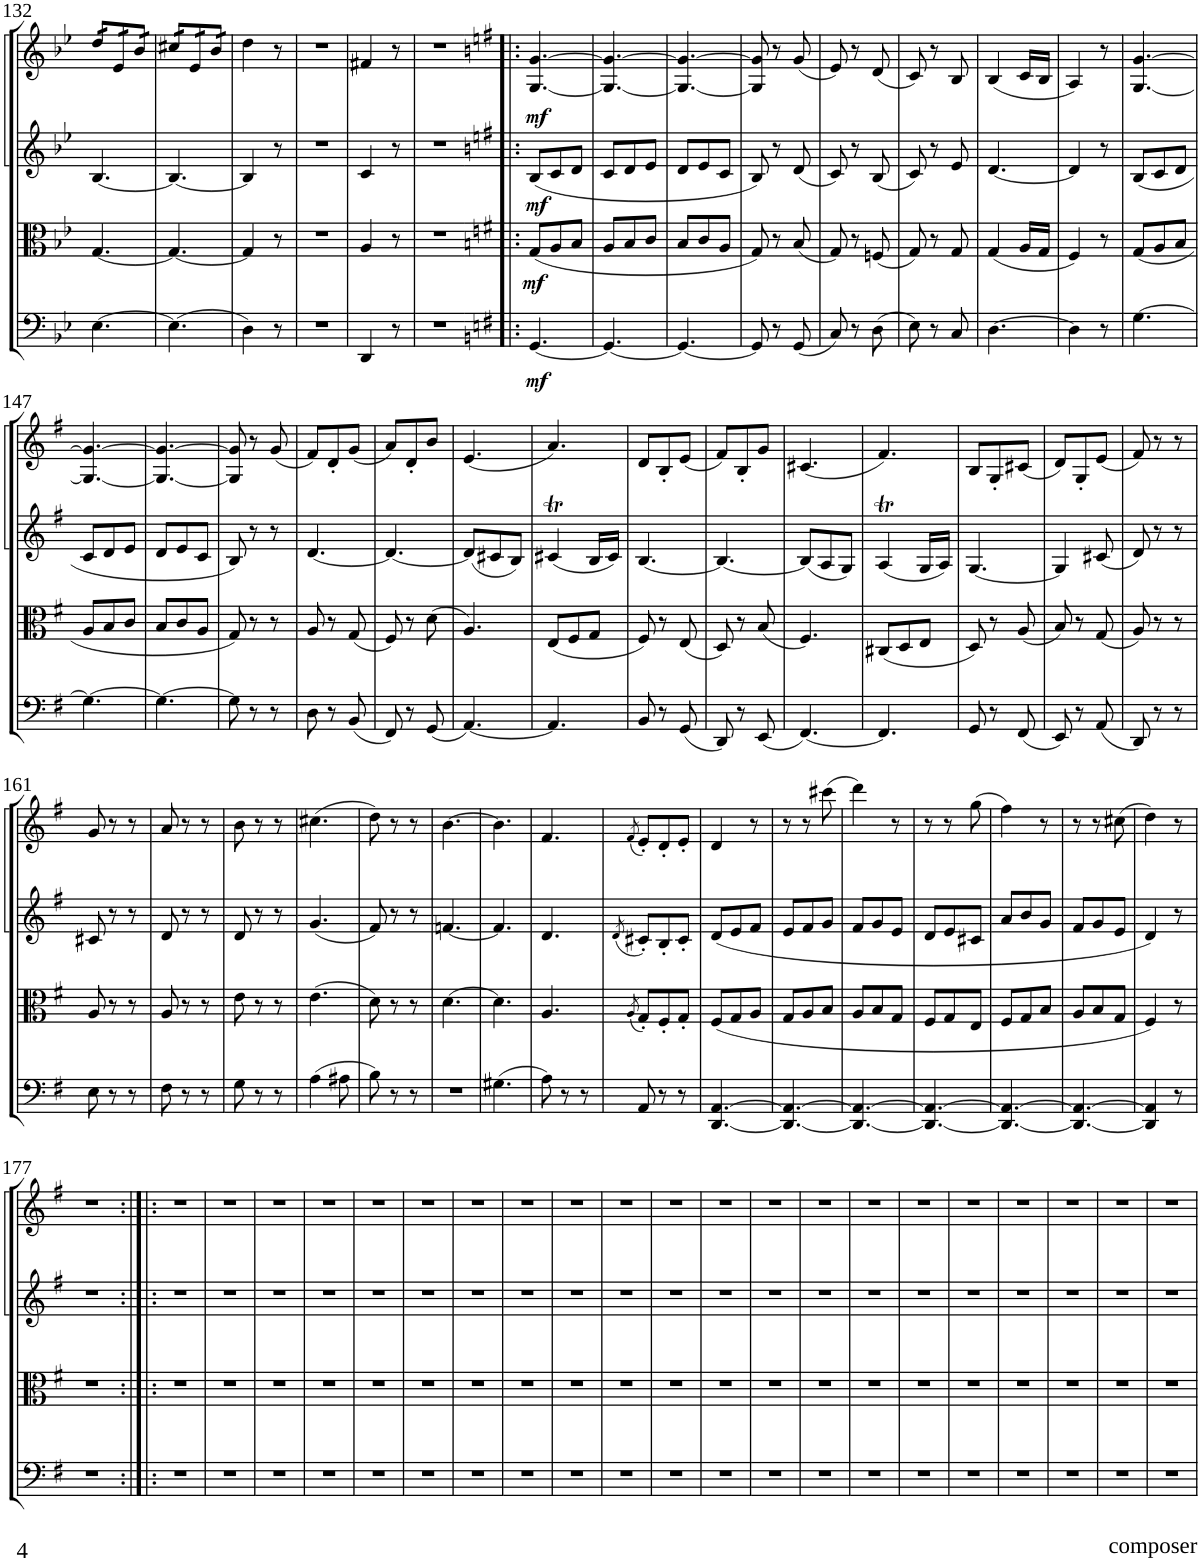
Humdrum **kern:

**kern	**dynam	**kern	**dynam	**kern	**dynam	**kern	**dynam
*part4	*part4	*part3	*part3	*part2	*part2	*part1	*part1
*staff4	*staff4	*staff3	*staff3	*staff2	*staff2	*staff1	*staff1
*I"Cello	*	*I"Viola	*	*I"Violin II	*	*I"Violin I	*
*	*	*I'Vla	*	*I'Vln	*	*I'Vln	*
!!LO:PB:g=z
*clefF4	*	*clefC3	*	*clefG2	*	*clefG2	*
*k[b-e-]	*	*k[b-e-]	*	*k[b-e-]	*	*k[b-e-]	*
*M3/8	*	*M3/8	*	*M3/8	*	*M3/8	*
=132	=132	=132	=132	=132	=132	=132	=132
*	*	*	*	*	*	*tremolo	*
[4.E-\	.	[4.G/	.	[4.B-/	.	16dd/LL	.
.	.	.	.	.	.	16dd/	.
.	.	.	.	.	.	16e-/	.
.	.	.	.	.	.	16e-/	.
.	.	.	.	.	.	16b-/	.
.	.	.	.	.	.	16b-/JJ	.
=133	=133	=133	=133	=133	=133	=133	=133
(4.E-\]	.	4.G/_	.	4.B-/_	.	16cc#X/LL	.
.	.	.	.	.	.	16cc#X/	.
.	.	.	.	.	.	16e-/	.
.	.	.	.	.	.	16e-/	.
.	.	.	.	.	.	16b-/	.
.	.	.	.	.	.	16b-/JJ	.
*	*	*	*	*	*	*Xtremolo	*
=134	=134	=134	=134	=134	=134	=134	=134
4D\)	.	4G/]	.	4B-/]	.	4dd\	.
8r	.	8r	.	8r	.	8r	.
=135	=135	=135	=135	=135	=135	=135	=135
4.r	.	4.r	.	4.r	.	4.r	.
=136	=136	=136	=136	=136	=136	=136	=136
4DD/	.	4A/	.	4c/	.	4f#X/	.
8r	.	8r	.	8r	.	8r	.
=137	=137	=137	=137	=137	=137	=137	=137
4.r	.	4.r	.	4.r	.	4.r	.
=138!|:	=138!|:	=138!|:	=138!|:	=138!|:	=138!|:	=138!|:	=138!|:
*k[f#]	*	*k[f#]	*	*k[f#]	*	*k[f#]	*
!	!LO:DY:b	!	!LO:DY:b	!	!LO:DY:b	!	!LO:DY:b
[4.GG/	mf	(8G/L	mf	(8B/L	mf	[4.G/ [4.g/	mf
.	.	8A/	.	8c/	.	.	.
.	.	8B/J	.	8d/J	.	.	.
=139	=139	=139	=139	=139	=139	=139	=139
4.GG/_	.	8A/L	.	8c/L	.	4.G/_ 4.g/_	.
.	.	8B/	.	8d/	.	.	.
.	.	8c/J	.	8e/J	.	.	.
=140	=140	=140	=140	=140	=140	=140	=140
4.GG/_	.	8B/L	.	8d/L	.	4.G/_ 4.g/_	.
.	.	8c/	.	8e/	.	.	.
.	.	8A/J	.	8c/J	.	.	.
=141	=141	=141	=141	=141	=141	=141	=141
8GG/]	.	8G/)	.	8B/)	.	8G/] 8g/]	.
8r	.	8r	.	8r	.	8r	.
(8GG/	.	(8B/	.	(8d/	.	(8g/	.
=142	=142	=142	=142	=142	=142	=142	=142
8C/)	.	8G/)	.	8c/)	.	8e/)	.
8r	.	8r	.	8r	.	8r	.
(8D\	.	(8Fn/	.	(8B/	.	(8d/	.
=143	=143	=143	=143	=143	=143	=143	=143
8E\)	.	8G/)	.	8c/)	.	8c/)	.
8r	.	8r	.	8r	.	8r	.
8C/	.	8G/	.	8e/	.	8B/	.
=144	=144	=144	=144	=144	=144	=144	=144
[4.D\	.	(4G/	.	[4.d/	.	(4B/	.
.	.	16A/LL	.	.	.	16c/LL	.
.	.	16G/JJ	.	.	.	16B/JJ	.
=145	=145	=145	=145	=145	=145	=145	=145
4D\]	.	4F#/)	.	4d/]	.	4A/)	.
8r	.	8r	.	8r	.	8r	.
=146	=146	=146	=146	=146	=146	=146	=146
[4.G\	.	(8G/L	.	(8B/L	.	[4.G/ [4.g/	.
.	.	8A/	.	8c/	.	.	.
.	.	8B/J	.	8d/J	.	.	.
!!LO:LB:g=z
=147	=147	=147	=147	=147	=147	=147	=147
4.G\_	.	8A/L	.	8c/L	.	4.G/_ 4.g/_	.
.	.	8B/	.	8d/	.	.	.
.	.	8c/J	.	8e/J	.	.	.
=148	=148	=148	=148	=148	=148	=148	=148
4.G\_	.	8B/L	.	8d/L	.	4.G/_ 4.g/_	.
.	.	8c/	.	8e/	.	.	.
.	.	8A/J	.	8c/J	.	.	.
=149	=149	=149	=149	=149	=149	=149	=149
8G\]	.	8G/)	.	8B/)	.	8G/] 8g/]	.
8r	.	8r	.	8r	.	8r	.
8r	.	8r	.	8r	.	(8g/	.
=150	=150	=150	=150	=150	=150	=150	=150
8D\	.	8A/	.	[4.d/	.	8f#'~/L)	.
8r	.	8r	.	.	.	8d'/	.
(8BB/	.	(8G/	.	.	.	(8g/J	.
=151	=151	=151	=151	=151	=151	=151	=151
8FF#/)	.	8F#/)	.	4.d/_	.	8a'~/L)	.
8r	.	8r	.	.	.	8d'/	.
(8GG/	.	(8d\	.	.	.	8b'~/J	.
=152	=152	=152	=152	=152	=152	=152	=152
[4.AA/)	.	4.A/)	.	(8d/L]	.	(4.e/	.
.	.	.	.	8c#X/	.	.	.
.	.	.	.	8B/J)	.	.	.
=153	=153	=153	=153	=153	=153	=153	=153
4.AA/]	.	(8E/L	.	(4c#Xt/	.	4.a/)	.
.	.	8F#/	.	.	.	.	.
.	.	8G/J	.	16B/LL	.	.	.
.	.	.	.	16c#/JJ)	.	.	.
=154	=154	=154	=154	=154	=154	=154	=154
8BB/	.	8F#/)	.	[4.B/	.	8d'~/L	.
8r	.	8r	.	.	.	8B'/	.
(8GG/	.	(8E/	.	.	.	(8e/J	.
=155	=155	=155	=155	=155	=155	=155	=155
8DD/)	.	8D/)	.	4.B/_	.	8f#/L)	.
8r	.	8r	.	.	.	8B'/	.
(8EE/	.	(8B/	.	.	.	8g'~/J	.
=156	=156	=156	=156	=156	=156	=156	=156
[4.FF#/)	.	4.F#/)	.	(8B/L]	.	(4.c#X/	.
.	.	.	.	8A/	.	.	.
.	.	.	.	8G/J)	.	.	.
=157	=157	=157	=157	=157	=157	=157	=157
4.FF#/]	.	(8C#X/L	.	(4AT/	.	4.f#/)	.
.	.	8D/	.	.	.	.	.
.	.	8E/J	.	16G/LL	.	.	.
.	.	.	.	16A/JJ)	.	.	.
=158	=158	=158	=158	=158	=158	=158	=158
8GG/	.	8D/)	.	[4.G/	.	8B'~/L	.
8r	.	8r	.	.	.	8G'/	.
(8FF#/	.	(8A/	.	.	.	(8c#X/J	.
=159	=159	=159	=159	=159	=159	=159	=159
8EE/)	.	8B/)	.	4G/]	.	8d'~/L)	.
8r	.	8r	.	.	.	8G'/	.
(8AA/	.	(8G/	.	(8c#X/	.	(8e/J	.
=160	=160	=160	=160	=160	=160	=160	=160
8DD/)	.	8A/)	.	8d/)	.	8f#/)	.
8r	.	8r	.	8r	.	8r	.
8r	.	8r	.	8r	.	8r	.
!!LO:LB:g=z
=161	=161	=161	=161	=161	=161	=161	=161
8E\	.	8A/	.	8c#X/	.	8g/	.
8r	.	8r	.	8r	.	8r	.
8r	.	8r	.	8r	.	8r	.
=162	=162	=162	=162	=162	=162	=162	=162
8F#\	.	8A/	.	8d/	.	8a/	.
8r	.	8r	.	8r	.	8r	.
8r	.	8r	.	8r	.	8r	.
=163	=163	=163	=163	=163	=163	=163	=163
8G\	.	8e\	.	8d/	.	8b\	.
8r	.	8r	.	8r	.	8r	.
8r	.	8r	.	8r	.	8r	.
=164	=164	=164	=164	=164	=164	=164	=164
(4A\	.	(4.e\	.	(4.g/	.	(4.cc#X\	.
8A#X\	.	.	.	.	.	.	.
=165	=165	=165	=165	=165	=165	=165	=165
8B\)	.	8d\)	.	8f#/)	.	8dd\)	.
8r	.	8r	.	8r	.	8r	.
8r	.	8r	.	8r	.	8r	.
=166	=166	=166	=166	=166	=166	=166	=166
4.r	.	[4.d\	.	[4.fn/	.	[4.b\	.
=167	=167	=167	=167	=167	=167	=167	=167
(4.G#X\	.	4.d\]	.	4.f/]	.	4.b\]	.
=168	=168	=168	=168	=168	=168	=168	=168
8A\)	.	4.A/	.	4.d/	.	4.f#/	.
8r	.	.	.	.	.	.	.
8r	.	.	.	.	.	.	.
=169	=169	=169	=169	=169	=169	=169	=169
.	.	(8qA/	.	(8qd/	.	(8qf#/	.
8AA/	.	8G'/L)	.	8c#X'/L)	.	8e'/L)	.
8r	.	8F#'/	.	8B'/	.	8d'/	.
8r	.	8G'/J	.	8c#'/J	.	8e'/J	.
=170	=170	=170	=170	=170	=170	=170	=170
[4.DD/ [4.AA/	.	(8F#/L	.	(8d/L	.	4d/	.
.	.	8G/	.	8e/	.	.	.
.	.	8A/J	.	8f#/J	.	8r	.
=171	=171	=171	=171	=171	=171	=171	=171
4.DD/_ 4.AA/_	.	8G/L	.	8e/L	.	8r	.
.	.	8A/	.	8f#/	.	8r	.
.	.	8B/J	.	8g/J	.	(8ccc#X\	.
=172	=172	=172	=172	=172	=172	=172	=172
4.DD/_ 4.AA/_	.	8A/L	.	8f#/L	.	4ddd\)	.
.	.	8B/	.	8g/	.	.	.
.	.	8G/J	.	8e/J	.	8r	.
=173	=173	=173	=173	=173	=173	=173	=173
4.DD/_ 4.AA/_	.	8F#/L	.	8d/L	.	8r	.
.	.	8G/	.	8e/	.	8r	.
.	.	8E/J	.	8c#X/J	.	(8gg\	.
=174	=174	=174	=174	=174	=174	=174	=174
4.DD/_ 4.AA/_	.	8F#/L	.	8a/L	.	4ff#\)	.
.	.	8G/	.	8b/	.	.	.
.	.	8B/J	.	8g/J	.	8r	.
=175	=175	=175	=175	=175	=175	=175	=175
4.DD/_ 4.AA/_	.	8A/L	.	8f#/L	.	8r	.
.	.	8B/	.	8g/	.	8r	.
.	.	8G/J	.	8e/J	.	(8cc#X\	.
=176	=176	=176	=176	=176	=176	=176	=176
4DD/] 4AA/]	.	4F#/)	.	4d/)	.	4dd\)	.
8r	.	8r	.	8r	.	8r	.
!!LO:LB:g=z
=177	=177	=177	=177	=177	=177	=177	=177
4.r	.	4.r	.	4.r	.	4.r	.
=178:|!|:	=178:|!|:	=178:|!|:	=178:|!|:	=178:|!|:	=178:|!|:	=178:|!|:	=178:|!|:
4.r	.	4.r	.	4.r	.	4.r	.
=179	=179	=179	=179	=179	=179	=179	=179
4.r	.	4.r	.	4.r	.	4.r	.
=180	=180	=180	=180	=180	=180	=180	=180
4.r	.	4.r	.	4.r	.	4.r	.
=181	=181	=181	=181	=181	=181	=181	=181
4.r	.	4.r	.	4.r	.	4.r	.
=182	=182	=182	=182	=182	=182	=182	=182
4.r	.	4.r	.	4.r	.	4.r	.
=183	=183	=183	=183	=183	=183	=183	=183
4.r	.	4.r	.	4.r	.	4.r	.
=184	=184	=184	=184	=184	=184	=184	=184
4.r	.	4.r	.	4.r	.	4.r	.
=185	=185	=185	=185	=185	=185	=185	=185
4.r	.	4.r	.	4.r	.	4.r	.
=186	=186	=186	=186	=186	=186	=186	=186
4.r	.	4.r	.	4.r	.	4.r	.
=187	=187	=187	=187	=187	=187	=187	=187
4.r	.	4.r	.	4.r	.	4.r	.
=188	=188	=188	=188	=188	=188	=188	=188
4.r	.	4.r	.	4.r	.	4.r	.
=189	=189	=189	=189	=189	=189	=189	=189
4.r	.	4.r	.	4.r	.	4.r	.
=190	=190	=190	=190	=190	=190	=190	=190
4.r	.	4.r	.	4.r	.	4.r	.
=191	=191	=191	=191	=191	=191	=191	=191
4.r	.	4.r	.	4.r	.	4.r	.
=192	=192	=192	=192	=192	=192	=192	=192
4.r	.	4.r	.	4.r	.	4.r	.
=193	=193	=193	=193	=193	=193	=193	=193
4.r	.	4.r	.	4.r	.	4.r	.
=194	=194	=194	=194	=194	=194	=194	=194
4.r	.	4.r	.	4.r	.	4.r	.
=195	=195	=195	=195	=195	=195	=195	=195
4.r	.	4.r	.	4.r	.	4.r	.
=196	=196	=196	=196	=196	=196	=196	=196
4.r	.	4.r	.	4.r	.	4.r	.
=197	=197	=197	=197	=197	=197	=197	=197
4.r	.	4.r	.	4.r	.	4.r	.
=198	=198	=198	=198	=198	=198	=198	=198
4.r	.	4.r	.	4.r	.	4.r	.
=	=	=	=	=	=	=	=
*-	*-	*-	*-	*-	*-	*-	*-
